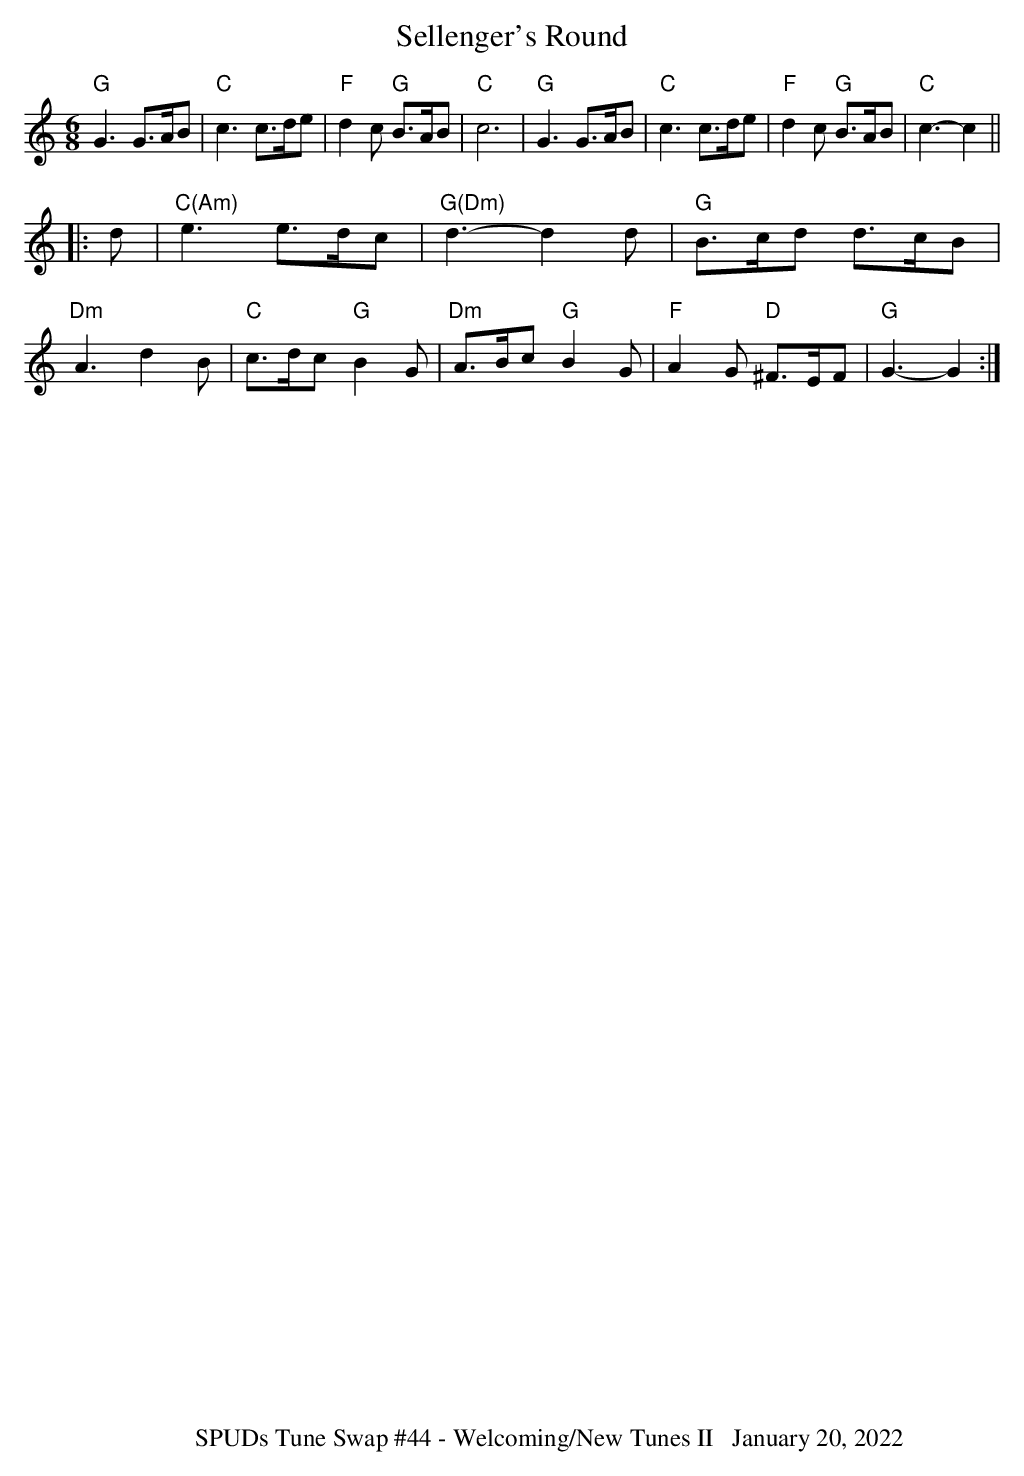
X:1
T:Sellenger's Round
M:6/8
L:1/8
K:C
"G"G3 G3/A/B | "C"c3 c3/d/e | "F"d2 c "G"B3/A/B | "C"c6 |\
"G"G3 G3/A/B |"C"c3 c3/d/e | "F"d2 c "G"B3/A/B | "C"c3-c2||
|: d | "C(Am)"e3 "^"e3/d/c|"G(Dm)"d3-d2 d|"G"B3/c/d d3/c/B|"Dm"A3 d2 B|\
"C"c3/d/c "G"B2 G | "Dm"A3/B/c "G"B2 G|"F"A2 G "D"^F3/E/F | "G"G3-G2 :|
